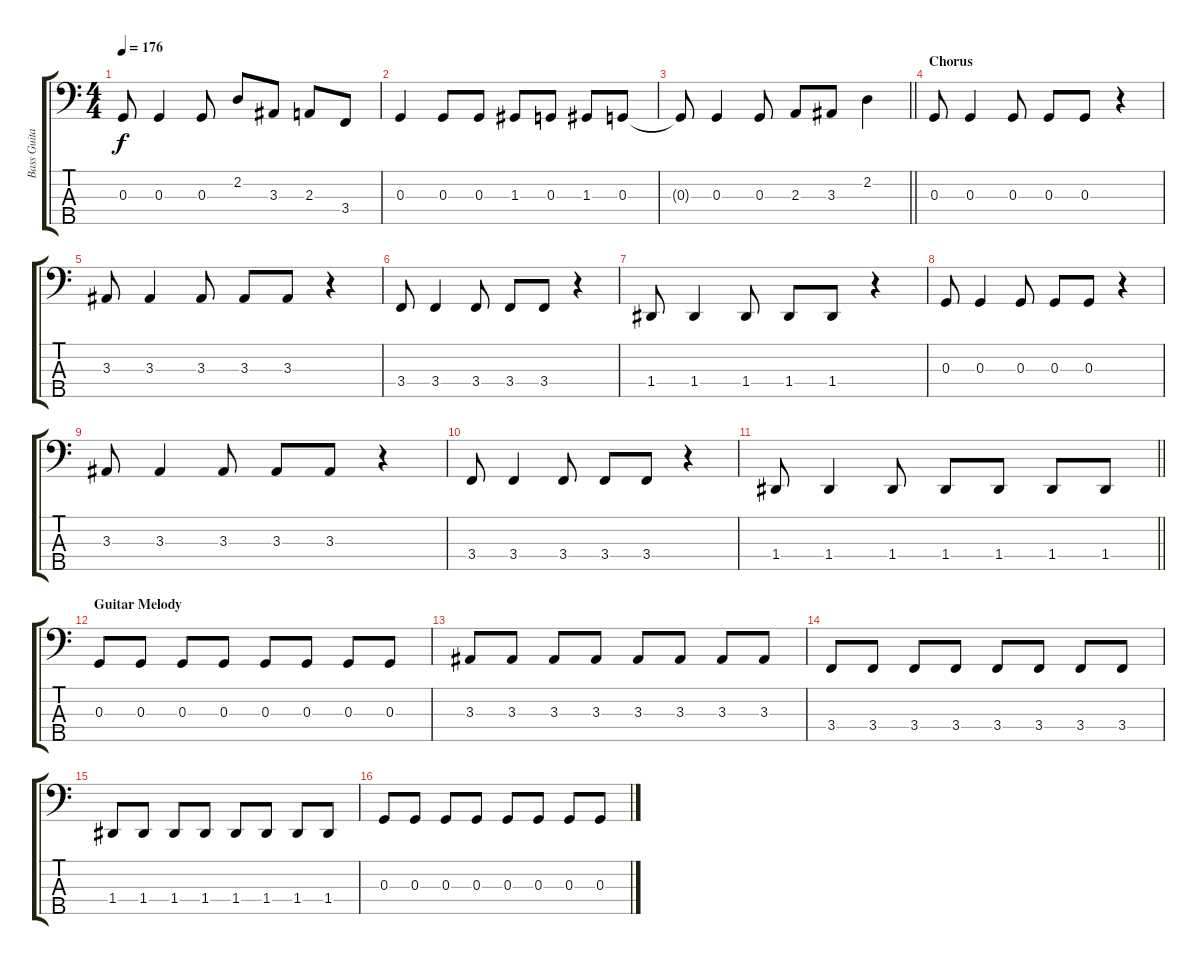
\track ("Bass Guitar" "Bass Guita") {instrument electricbasspick}
\staff {score tabs}
\tuning (F2 C2 G1 D1 A0) {hide}
\ts (4 4)
\tempo 176
\clef f4
\ks c
0.3{t}.8{dy f} 0.3.4 0.3.8 2.2.8 3.3.8 2.3.8 3.4.8 |
0.3.4 0.3.8 0.3.8 1.3.8 0.3.8 1.3.8 0.3.8 |
\barLineRight lightlight
0.3{t}.8 0.3.4 0.3.8 2.3.8 3.3.8 2.2.4 |
\section ("" "Chorus")
0.3.8 0.3.4 0.3.8 0.3.8 0.3.8 r.4 |
3.3.8 3.3.4 3.3.8 3.3.8 3.3.8 r.4 |
3.4.8 3.4.4 3.4.8 3.4.8 3.4.8 r.4 |
1.4.8 1.4.4 1.4.8 1.4.8 1.4.8 r.4 |
0.3.8 0.3.4 0.3.8 0.3.8 0.3.8 r.4 |
3.3.8 3.3.4 3.3.8 3.3.8 3.3.8 r.4 |
3.4.8 3.4.4 3.4.8 3.4.8 3.4.8 r.4 |
\barLineRight lightlight
1.4.8 1.4.4 1.4.8 1.4.8 1.4.8 1.4.8 1.4.8 |
\section ("" "Guitar Melody")
0.3.8 0.3.8 0.3.8 0.3.8 0.3.8 0.3.8 0.3.8 0.3.8 |
3.3.8 3.3.8 3.3.8 3.3.8 3.3.8 3.3.8 3.3.8 3.3.8 |
3.4.8 3.4.8 3.4.8 3.4.8 3.4.8 3.4.8 3.4.8 3.4.8 |
1.4.8 1.4.8 1.4.8 1.4.8 1.4.8 1.4.8 1.4.8 1.4.8 |
0.3.8 0.3.8 0.3.8 0.3.8 0.3.8 0.3.8 0.3.8 0.3.8
